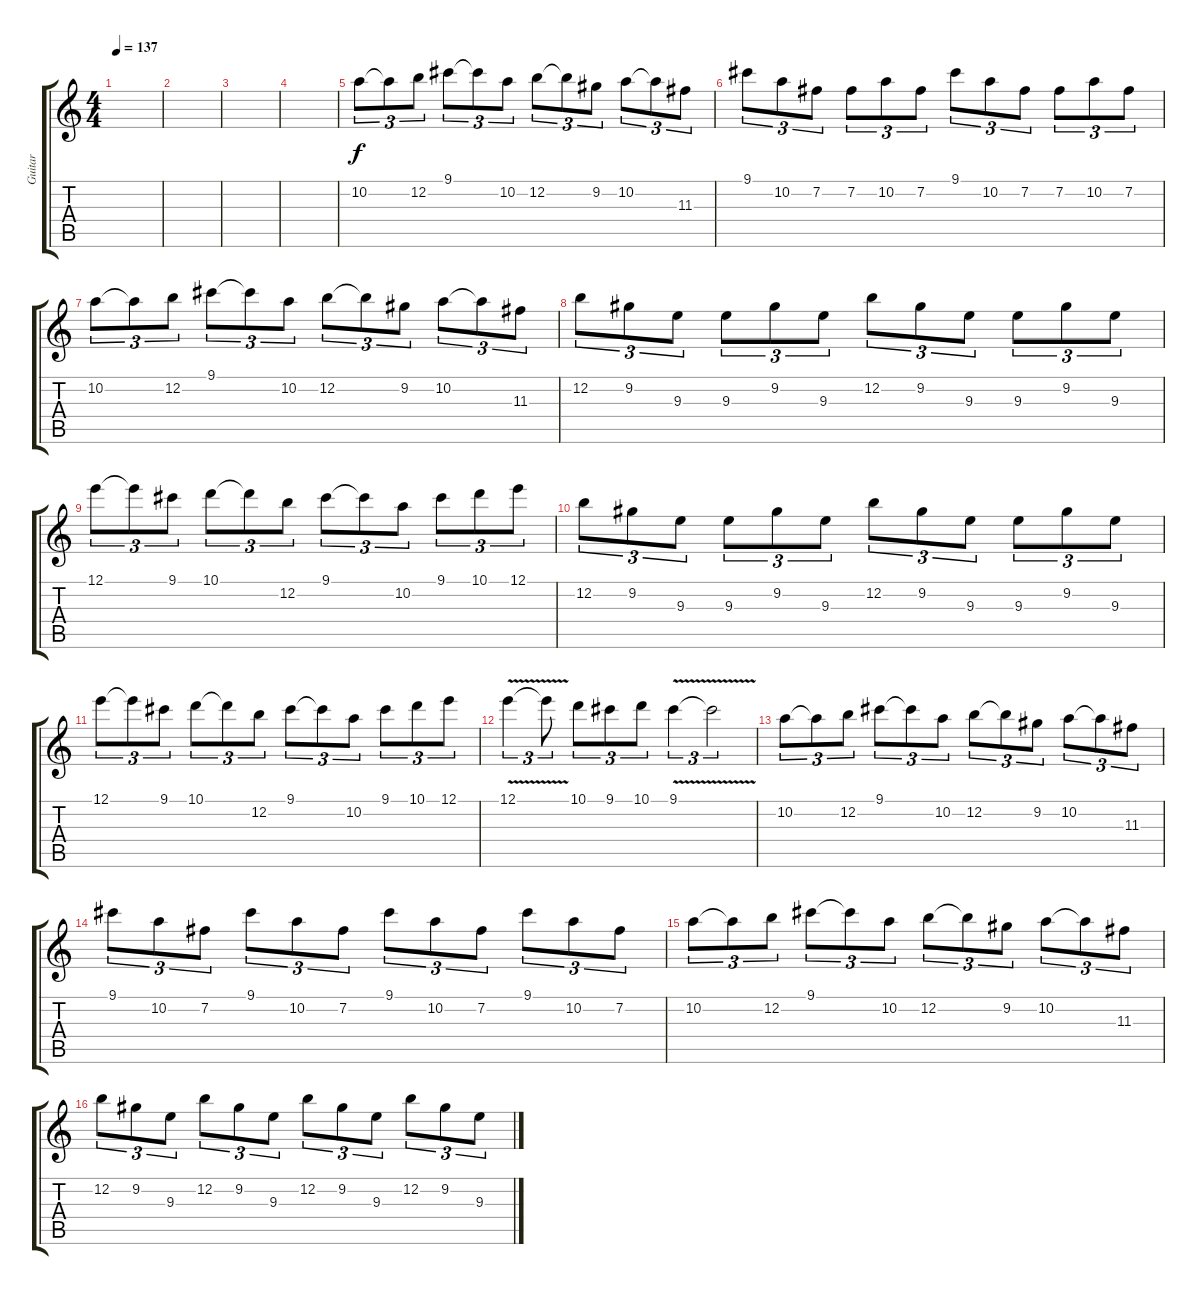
\track ("Guitar" "Guitar") {instrument distortionguitar}
\staff {score tabs}
\tuning (E4 B3 G3 D3 A2 E2) {hide}
\ts (4 4)
\tempo 137
\clef g2
\ks c
|
|
|
|
10.2.8{tu (3 2)} 10.2{t}.8{tu (3 2)} 12.2.8{tu (3 2)} 9.1.8{tu (3 2)} 9.1{t}.8{tu (3 2)} 10.2.8{tu (3 2)} 12.2.8{tu (3 2)} 12.2{t}.8{tu (3 2)} 9.2.8{tu (3 2)} 10.2.8{tu (3 2)} 10.2{t}.8{tu (3 2)} 11.3.8{tu (3 2)} |
9.1.8{tu (3 2)} 10.2.8{tu (3 2)} 7.2.8{tu (3 2)} 7.2.8{tu (3 2)} 10.2.8{tu (3 2)} 7.2.8{tu (3 2)} 9.1.8{tu (3 2)} 10.2.8{tu (3 2)} 7.2.8{tu (3 2)} 7.2.8{tu (3 2)} 10.2.8{tu (3 2)} 7.2.8{tu (3 2)} |
10.2.8{tu (3 2)} 10.2{t}.8{tu (3 2)} 12.2.8{tu (3 2)} 9.1.8{tu (3 2)} 9.1{t}.8{tu (3 2)} 10.2.8{tu (3 2)} 12.2.8{tu (3 2)} 12.2{t}.8{tu (3 2)} 9.2.8{tu (3 2)} 10.2.8{tu (3 2)} 10.2{t}.8{tu (3 2)} 11.3.8{tu (3 2)} |
12.2.8{tu (3 2)} 9.2.8{tu (3 2)} 9.3.8{tu (3 2)} 9.3.8{tu (3 2)} 9.2.8{tu (3 2)} 9.3.8{tu (3 2)} 12.2.8{tu (3 2)} 9.2.8{tu (3 2)} 9.3.8{tu (3 2)} 9.3.8{tu (3 2)} 9.2.8{tu (3 2)} 9.3.8{tu (3 2)} |
12.1.8{tu (3 2)} 12.1{t}.8{tu (3 2)} 9.1.8{tu (3 2)} 10.1.8{tu (3 2)} 10.1{t}.8{tu (3 2)} 12.2.8{tu (3 2)} 9.1.8{tu (3 2)} 9.1{t}.8{tu (3 2)} 10.2.8{tu (3 2)} 9.1.8{tu (3 2)} 10.1.8{tu (3 2)} 12.1.8{tu (3 2)} |
12.2.8{tu (3 2)} 9.2.8{tu (3 2)} 9.3.8{tu (3 2)} 9.3.8{tu (3 2)} 9.2.8{tu (3 2)} 9.3.8{tu (3 2)} 12.2.8{tu (3 2)} 9.2.8{tu (3 2)} 9.3.8{tu (3 2)} 9.3.8{tu (3 2)} 9.2.8{tu (3 2)} 9.3.8{tu (3 2)} |
12.1.8{tu (3 2)} 12.1{t}.8{tu (3 2)} 9.1.8{tu (3 2)} 10.1.8{tu (3 2)} 10.1{t}.8{tu (3 2)} 12.2.8{tu (3 2)} 9.1.8{tu (3 2)} 9.1{t}.8{tu (3 2)} 10.2.8{tu (3 2)} 9.1.8{tu (3 2)} 10.1.8{tu (3 2)} 12.1.8{tu (3 2)} |
12.1{v}.4{tu (3 2)} 12.1{t}.8{tu (3 2)} 10.1.8{tu (3 2)} 9.1.8{tu (3 2)} 10.1.8{tu (3 2)} 9.1{v}.4{tu (3 2)} 9.1{t}.2{tu (3 2)} |
10.2.8{tu (3 2)} 10.2{t}.8{tu (3 2)} 12.2.8{tu (3 2)} 9.1.8{tu (3 2)} 9.1{t}.8{tu (3 2)} 10.2.8{tu (3 2)} 12.2.8{tu (3 2)} 12.2{t}.8{tu (3 2)} 9.2.8{tu (3 2)} 10.2.8{tu (3 2)} 10.2{t}.8{tu (3 2)} 11.3.8{tu (3 2)} |
9.1.8{tu (3 2)} 10.2.8{tu (3 2)} 7.2.8{tu (3 2)} 9.1.8{tu (3 2)} 10.2.8{tu (3 2)} 7.2.8{tu (3 2)} 9.1.8{tu (3 2)} 10.2.8{tu (3 2)} 7.2.8{tu (3 2)} 9.1.8{tu (3 2)} 10.2.8{tu (3 2)} 7.2.8{tu (3 2)} |
10.2.8{tu (3 2)} 10.2{t}.8{tu (3 2)} 12.2.8{tu (3 2)} 9.1.8{tu (3 2)} 9.1{t}.8{tu (3 2)} 10.2.8{tu (3 2)} 12.2.8{tu (3 2)} 12.2{t}.8{tu (3 2)} 9.2.8{tu (3 2)} 10.2.8{tu (3 2)} 10.2{t}.8{tu (3 2)} 11.3.8{tu (3 2)} |
12.2.8{tu (3 2)} 9.2.8{tu (3 2)} 9.3.8{tu (3 2)} 12.2.8{tu (3 2)} 9.2.8{tu (3 2)} 9.3.8{tu (3 2)} 12.2.8{tu (3 2)} 9.2.8{tu (3 2)} 9.3.8{tu (3 2)} 12.2.8{tu (3 2)} 9.2.8{tu (3 2)} 9.3.8{tu (3 2)}
